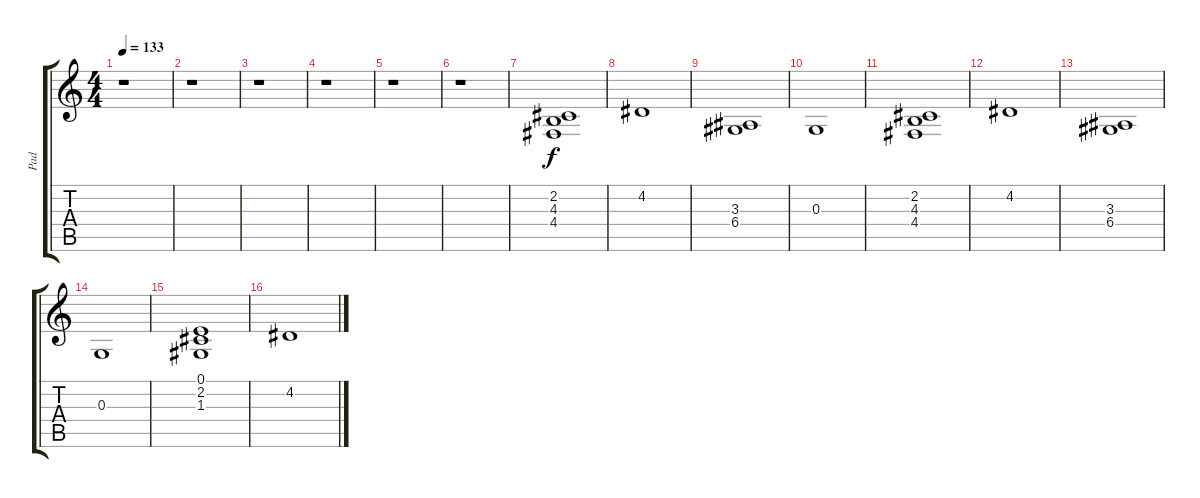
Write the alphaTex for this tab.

\track ("Pad" "Pad") {instrument fx6goblins}
\staff {score tabs}
\tuning (E4 B3 G3 D3 A2 E2) {hide}
\ts (4 4)
\tempo 133
\clef g2
\ks c
r.1{dy f instrument fx6goblins} |
r.1 |
r.1 |
r.1 |
r.1 |
r.1 |
(2.2 4.3 4.4).1 |
4.2.1 |
(3.3 6.4).1 |
0.3.1 |
(2.2 4.3 4.4).1 |
4.2.1 |
(3.3 6.4).1 |
0.3.1 |
(0.1 2.2 1.3).1 |
4.2.1
